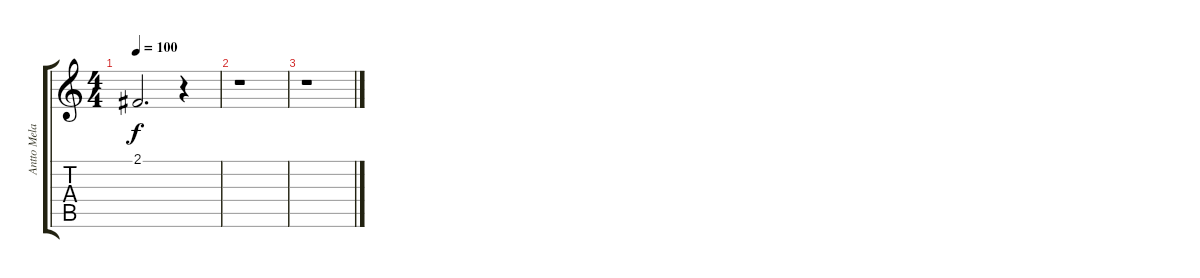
\track ("Antto Melasniemi (Keyboard)" "Antto Mela") {instrument choiraahs}
\staff {score tabs}
\tuning (E4 B3 G3 D3 A2 E2) {hide}
\ts (4 4)
\tempo 100
\clef g2
\ks c
2.1{t}.2{d dy f} r.4 |
r.1 |
r.1
